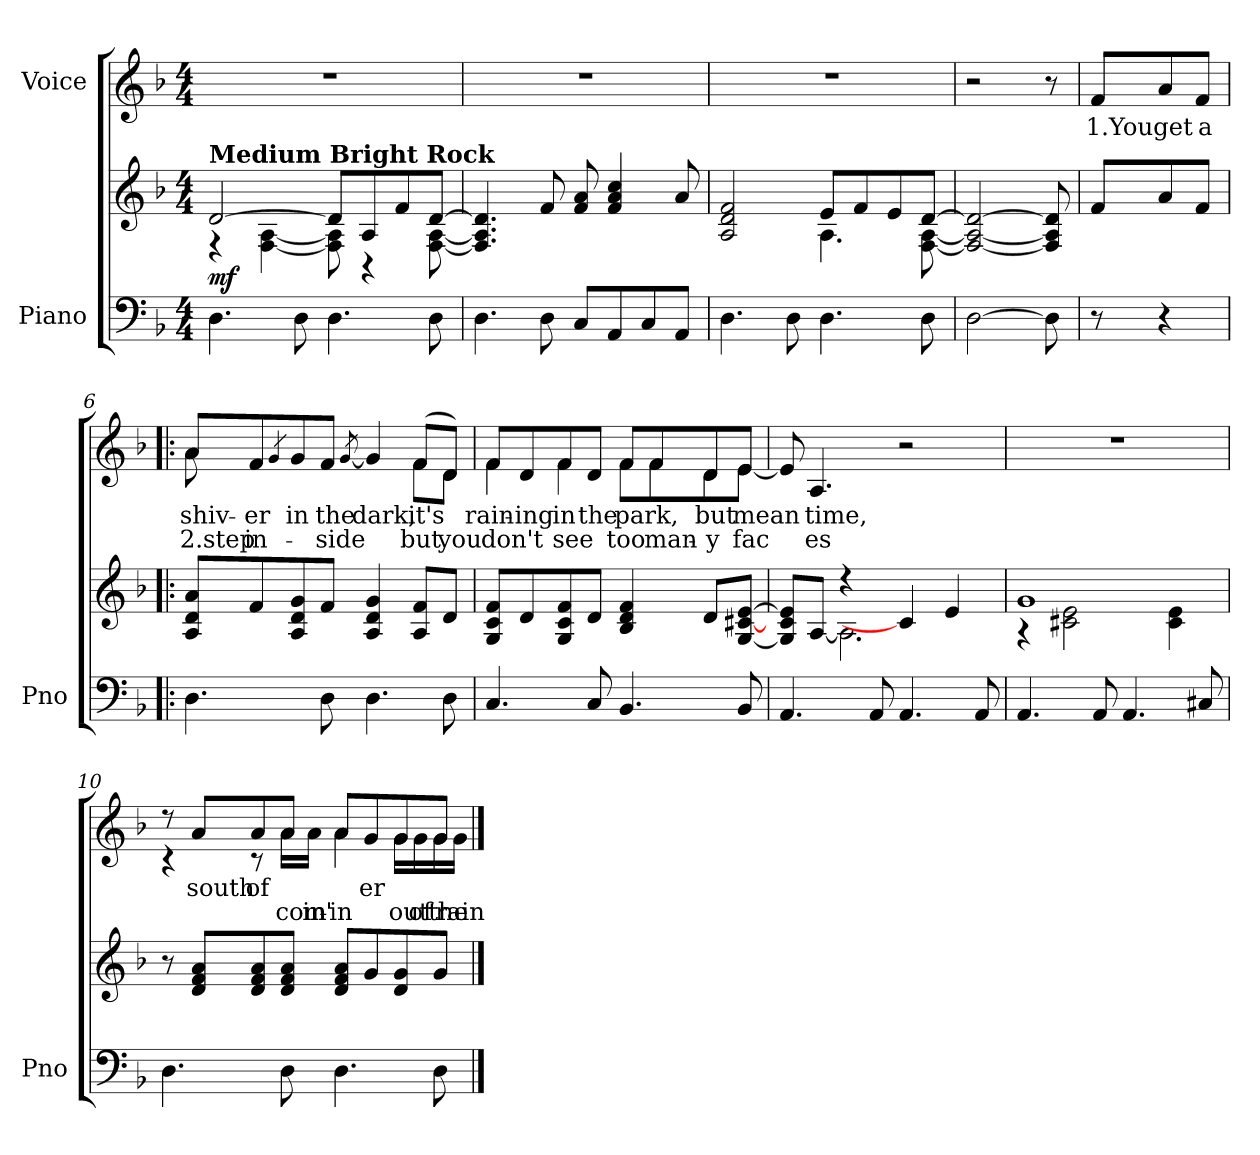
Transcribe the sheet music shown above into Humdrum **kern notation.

**kern	**kern	**dynam	**kern	**text	**text
*part2	*part2	*part2	*part1	*part1	*part1
*staff3	*staff2	*staff2/3	*staff1	*staff1	*staff1
*I"Piano	*	*	*I"Voice	*	*
*I'Pno	*	*	*	*	*
*clefF4	*clefG2	*	*clefG2	*	*
*k[b-]	*k[b-]	*	*k[b-]	*	*
*M4/4	*M4/4	*	*M4/4	*	*
=1	=1	=1	=1	=1	=1
*	*^	*	*	*	*
!	!LO:TX:a:B:t=Medium Bright Rock	!	!	!	!	!
!	!	!	!LO:DY:b	!	!	!
4.D\	[2d/	4r	mf	1r	.	.
.	.	[4F\ [4A\	.	.	.	.
8D\	.	.	.	.	.	.
4.D\	8d/L]	8F\] 8A\]	.	.	.	.
.	8A/	4r	.	.	.	.
.	8f/	.	.	.	.	.
8D\	[8d/J	[8F\ [8A\	.	.	.	.
*	*v	*v	*	*	*	*
=2	=2	=2	=2	=2	=2
4.D\	4.F/] 4.A/] 4.d/]	.	1r	.	.
8D\	8f/	.	.	.	.
8C/L	8f/ 8a/	.	.	.	.
8AA/	4f/ 4a/ 4cc/	.	.	.	.
8C/	.	.	.	.	.
8AA/J	8a/	.	.	.	.
=3	=3	=3	=3	=3	=3
*	*^	*	*	*	*
4.D\	2A/ 2d/ 2f/	2ryy	.	1r	.	.
8D\	.	.	.	.	.	.
4.D\	8e/L	4.A\	.	.	.	.
.	8f/	.	.	.	.	.
.	8e/	.	.	.	.	.
8D\	[8d/J	[8F\ [8A\	.	.	.	.
*	*v	*v	*	*	*	*
=4	=4	=4	=4	=4	=4
[2D\	2F/_ 2A/_ 2d/_	.	2r	.	.
8D\]	8F/] 8A/] 8d/]	.	8r	.	.
!!LO:LB:g=z
=5	=5	=5	=5	=5	=5
!	!	!	!	!LO:LY:b	!
8r	8f/L	.	8f/L	1.You	.
!	!	!	!	!LO:LY:b	!
4r	8a/	.	8a/	get	.
!	!	!	!	!LO:LY:b	!
.	8f/J	.	8f/J	a	.
=6!|:	=6!|:	=6!|:	=6!|:	=6!|:	=6!|:
!	!	!	!	!LO:LY:b	!LO:LY:b
*	*	*	*^	*	*
4.D\	8A/ 8d/ 8a/L	.	8a/L	8a\	shiv-	2.step
!	!	!	!	!	!LO:LY:b	!LO:LY:b
.	8f/	.	8f/	8ryy	-er	in-
*	*	*	*v	*v	*	*
.	.	.	4qg/	.	.
!	!	!	!	!LO:LY:b	!
.	8A/ 8d/ 8g/	.	8g/	in	.
!	!	!	!	!LO:LY:b	!LO:LY:b
8D\	8f/J	.	8f/J	the	-side
.	.	.	[8qg/	.	.
!	!	!	!	!LO:LY:b	!
4.D\	4A/ 4d/ 4g/	.	4g/]	dark,	.
!	!	!	!	!LO:LY:b	!LO:LY:b
*	*	*	*^	*	*
.	8A/ 8f/L	.	(>8f/L	8f\L	it's	but
!	!	!	!	!	!	!LO:LY:b
8D\	8d/J	.	8d/J)	8d\J	.	you
=7	=7	=7	=7	=7	=7	=7
!	!	!	!	!	!LO:LY:b	!LO:LY:b
4.C/	8G/ 8c/ 8f/L	.	8f/L	4f\	rain-	don't
!	!	!	!	!	!LO:LY:b	!
.	8d/	.	8d/	.	-ing	.
!	!	!	!	!	!LO:LY:b	!LO:LY:b
.	8G/ 8c/ 8f/	.	8f/	4f\	in	see
!	!	!	!	!	!LO:LY:b	!
8C/	8d/J	.	8d/J	.	the	.
!	!	!	!	!	!LO:LY:b	!LO:LY:b
4.BB-/	4B-/ 4d/ 4f/	.	8f/L	8f\L	park,	too
!	!	!	!	!	!	!LO:LY:b
.	.	.	8f/	8f\	.	man-
!	!	!	!	!	!LO:LY:b	!LO:LY:b
.	8d/L	.	8d/	8d\	but	-y
!	!	!	!	!	!LO:LY:b	!LO:LY:b
8BB-/	[8G/ [8c#X/ [8e/J	.	8e/J	[8e\J	mean	fac
*	*	*	*v	*v	*	*
!!LO:LB:g=z
=8	=8	=8	=8	=8	=8
*	*^	*	*	*	*
4.AA/	8G/] 8c/ 8e/]L	4ryy	.	8e/]	.	.
!	!	!	!	!	!LO:LY:b	!LO:LY:b
.	[8A/J	.	.	4.A/	time,	es
.	4r	2.A\]	.	.	.	.
8AA/	.	.	.	.	.	.
4.AA/	4c#/]	.	.	2r	.	.
.	4e/	.	.	.	.	.
8AA/	.	.	.	.	.	.
=9	=9	=9	=9	=9	=9	=9
4.AA/	1g	4r	.	1r	.	.
.	.	2c#X\ 2e\	.	.	.	.
8AA/	.	.	.	.	.	.
4.AA/	.	.	.	.	.	.
.	.	4c#\ 4e\	.	.	.	.
8C#X/	.	.	.	.	.	.
*	*v	*v	*	*	*	*
=10	=10	=10	=10	=10	=10
*	*	*	*^	*	*
4.D\	8r	.	8r	4r	.	.
!	!	!	!	!	!LO:LY:b	!
.	8d/ 8f/ 8a/L	.	8a/L	.	south	.
!	!	!	!	!	!LO:LY:b	!
.	8d/ 8f/ 8a/	.	8a/	8r	of	.
!	!	!	!	!	!LO:LY:b	!
!	!	!	!	!	!	!LO:LY:b
8D\	8d/ 8f/ 8a/J	.	8a/J	16a\LL	.	com-
!	!	!	!	!	!	!LO:LY:b
.	.	.	.	16a\JJ	.	-in'
!	!	!	!	!	!LO:LY:b	!
!	!	!	!	!	!	!LO:LY:b
4.D\	8d/ 8f/ 8a/L	.	8a/L	4a\	.	in
!	!	!	!	!	!LO:LY:b	!
.	8g/	.	8g/	.	-er	.
!	!	!	!	!	!LO:LY:b	!
!	!	!	!	!	!	!LO:LY:b
.	8d/ 8g/	.	8g/	16g\LL	.	out
!	!	!	!	!	!	!LO:LY:b
.	.	.	.	16g\	.	of
!	!	!	!	!	!LO:LY:b	!
!	!	!	!	!	!	!LO:LY:b
8D\	8g/J	.	8g/J	16g\	.	the
!	!	!	!	!	!	!LO:LY:b
.	.	.	.	16g\JJ	.	rain
*	*	*	*v	*v	*	*
==	==	==	==	==	==
*-	*-	*-	*-	*-	*-
